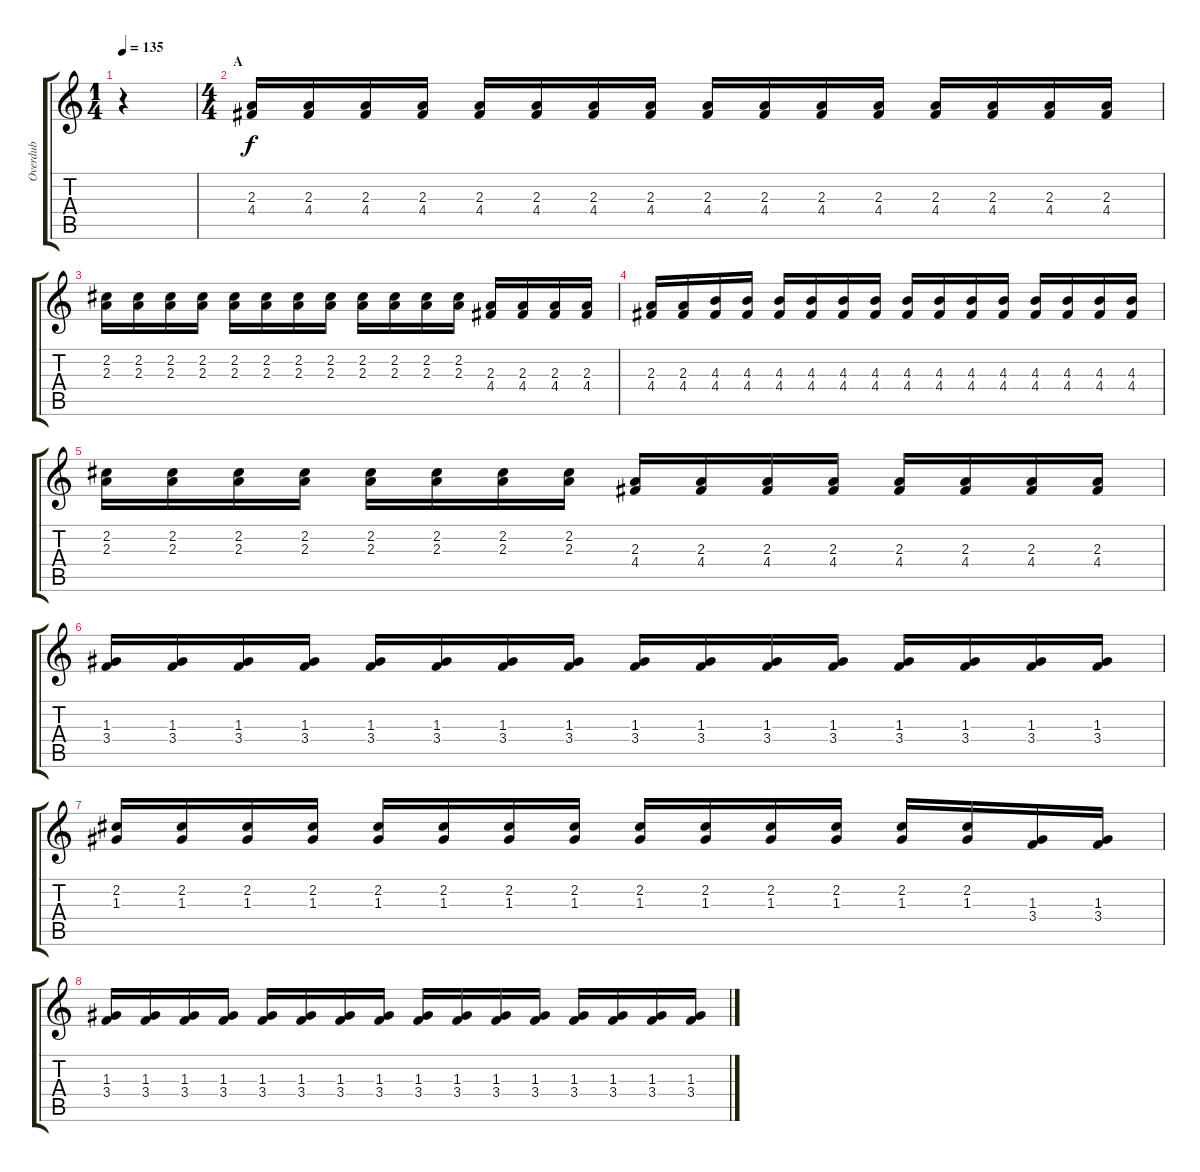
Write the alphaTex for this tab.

\track ("Overdub" "Overdub") {instrument distortionguitar}
\staff {score tabs}
\tuning (E4 B3 G3 D3 A2 E2) {hide}
\ts (1 4)
\tempo 135
\clef g2
\ks c
r.4{dy f instrument distortionguitar} |
\ts (4 4)
\section ("" "A")
(2.3 4.4).16 (2.3 4.4).16 (2.3 4.4).16 (2.3 4.4).16 (2.3 4.4).16 (2.3 4.4).16 (2.3 4.4).16 (2.3 4.4).16 (2.3 4.4).16 (2.3 4.4).16 (2.3 4.4).16 (2.3 4.4).16 (2.3 4.4).16 (2.3 4.4).16 (2.3 4.4).16 (2.3 4.4).16 |
(2.2 2.3).16 (2.2 2.3).16 (2.2 2.3).16 (2.2 2.3).16 (2.2 2.3).16 (2.2 2.3).16 (2.2 2.3).16 (2.2 2.3).16 (2.2 2.3).16 (2.2 2.3).16 (2.2 2.3).16 (2.2 2.3).16 (2.3 4.4).16 (2.3 4.4).16 (2.3 4.4).16 (2.3 4.4).16 |
(2.3 4.4).16 (2.3 4.4).16 (4.3 4.4).16 (4.3 4.4).16 (4.3 4.4).16 (4.3 4.4).16 (4.3 4.4).16 (4.3 4.4).16 (4.3 4.4).16 (4.3 4.4).16 (4.3 4.4).16 (4.3 4.4).16 (4.3 4.4).16 (4.3 4.4).16 (4.3 4.4).16 (4.3 4.4).16 |
(2.2 2.3).16 (2.2 2.3).16 (2.2 2.3).16 (2.2 2.3).16 (2.2 2.3).16 (2.2 2.3).16 (2.2 2.3).16 (2.2 2.3).16 (2.3 4.4).16 (2.3 4.4).16 (2.3 4.4).16 (2.3 4.4).16 (2.3 4.4).16 (2.3 4.4).16 (2.3 4.4).16 (2.3 4.4).16 |
(1.3 3.4).16 (1.3 3.4).16 (1.3 3.4).16 (1.3 3.4).16 (1.3 3.4).16 (1.3 3.4).16 (1.3 3.4).16 (1.3 3.4).16 (1.3 3.4).16 (1.3 3.4).16 (1.3 3.4).16 (1.3 3.4).16 (1.3 3.4).16 (1.3 3.4).16 (1.3 3.4).16 (1.3 3.4).16 |
(2.2 1.3).16 (2.2 1.3).16 (2.2 1.3).16 (2.2 1.3).16 (2.2 1.3).16 (2.2 1.3).16 (2.2 1.3).16 (2.2 1.3).16 (2.2 1.3).16 (2.2 1.3).16 (2.2 1.3).16 (2.2 1.3).16 (2.2 1.3).16 (2.2 1.3).16 (1.3 3.4).16 (1.3 3.4).16 |
(1.3 3.4).16 (1.3 3.4).16 (1.3 3.4).16 (1.3 3.4).16 (1.3 3.4).16 (1.3 3.4).16 (1.3 3.4).16 (1.3 3.4).16 (1.3 3.4).16 (1.3 3.4).16 (1.3 3.4).16 (1.3 3.4).16 (1.3 3.4).16 (1.3 3.4).16 (1.3 3.4).16 (1.3 3.4).16
